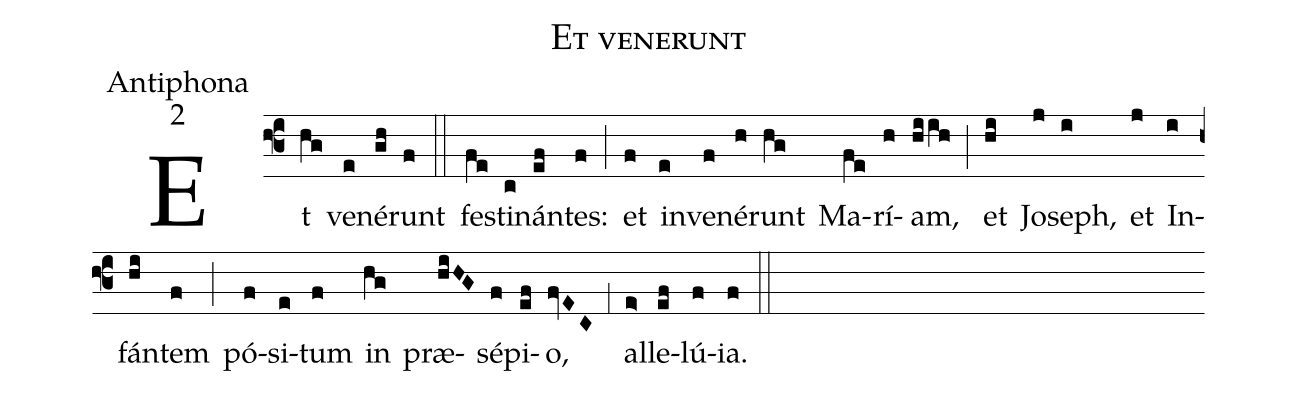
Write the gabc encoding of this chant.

name:Et venerunt;
office-part:Antiphona;
mode:2;
%%
(f3) Et(hg) ve(e)né(gh)runt(f) (::)
fe(fe)sti(c)nán(ef)tes:(f) (;) et(f) in(e)ve(f)né(h)runt(hg) Ma(fe)rí(h)am,(hiih) (;) et(hi) Jo(j)seph,(i) et(j) In(i)fán(hi)tem(f) (;) pó(f)si(e)tum(f) in(hg) præ(hiHG)sé(f)pi(ef)o,(fvEC) (,1) al(e>)le(ef)lú(f)ia.(f) (::)
